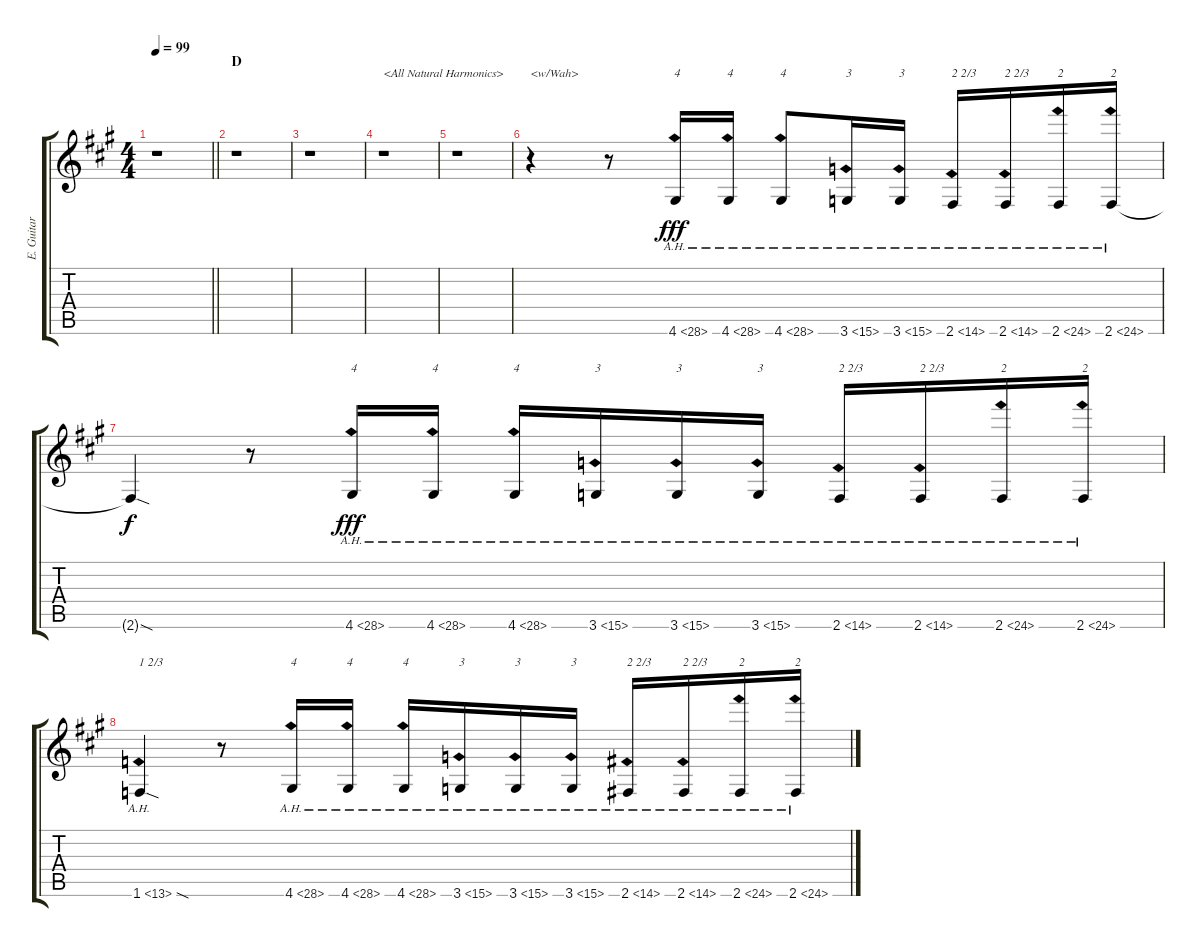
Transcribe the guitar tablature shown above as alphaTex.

\track ("E. Guitar III" "E. Guitar ") {instrument overdrivenguitar}
\staff {score tabs}
\tuning (E4 B3 G3 D3 A2 E2) {hide}
\ts (4 4)
\tempo 99
\clef g2
\barLineRight lightlight
\ks a
r.1{dy fff} |
\section ("" "D")
r.1 |
r.1 |
r.1{txt "<All Natural Harmonics>"} |
r.1 |
r.4{txt "<w/Wah>"} r.8 4.6{ah 24}.16{txt "4"} 4.6{ah 24}.16{txt "4"} 4.6{ah 24}.8{txt "4"} 3.6{ah 12}.16{txt "3"} 3.6{ah 12}.16{txt "3"} 2.6{ah 12}.16{txt "2 2/3"} 2.6{ah 12}.16{txt "2 2/3"} 2.6{ah 22}.16{txt "2"} 2.6{ah 22}.16{txt "2"} |
2.6{sod t}.4{dy f} r.8 4.6{ah 24}.16{txt "4" dy fff} 4.6{ah 24}.16{txt "4"} 4.6{ah 24}.16{txt "4"} 3.6{ah 12}.16{txt "3"} 3.6{ah 12}.16{txt "3"} 3.6{ah 12}.16{txt "3"} 2.6{ah 12}.16{txt "2 2/3"} 2.6{ah 12}.16{txt "2 2/3"} 2.6{ah 22}.16{txt "2"} 2.6{ah 22}.16{txt "2"} |
1.6{ah 12 sod}.4{txt "1 2/3"} r.8 4.6{ah 24}.16{txt "4"} 4.6{ah 24}.16{txt "4"} 4.6{ah 24}.16{txt "4"} 3.6{ah 12}.16{txt "3"} 3.6{ah 12}.16{txt "3"} 3.6{ah 12}.16{txt "3"} 2.6{ah 12}.16{txt "2 2/3"} 2.6{ah 12}.16{txt "2 2/3"} 2.6{ah 22}.16{txt "2"} 2.6{ah 22}.16{txt "2"}
